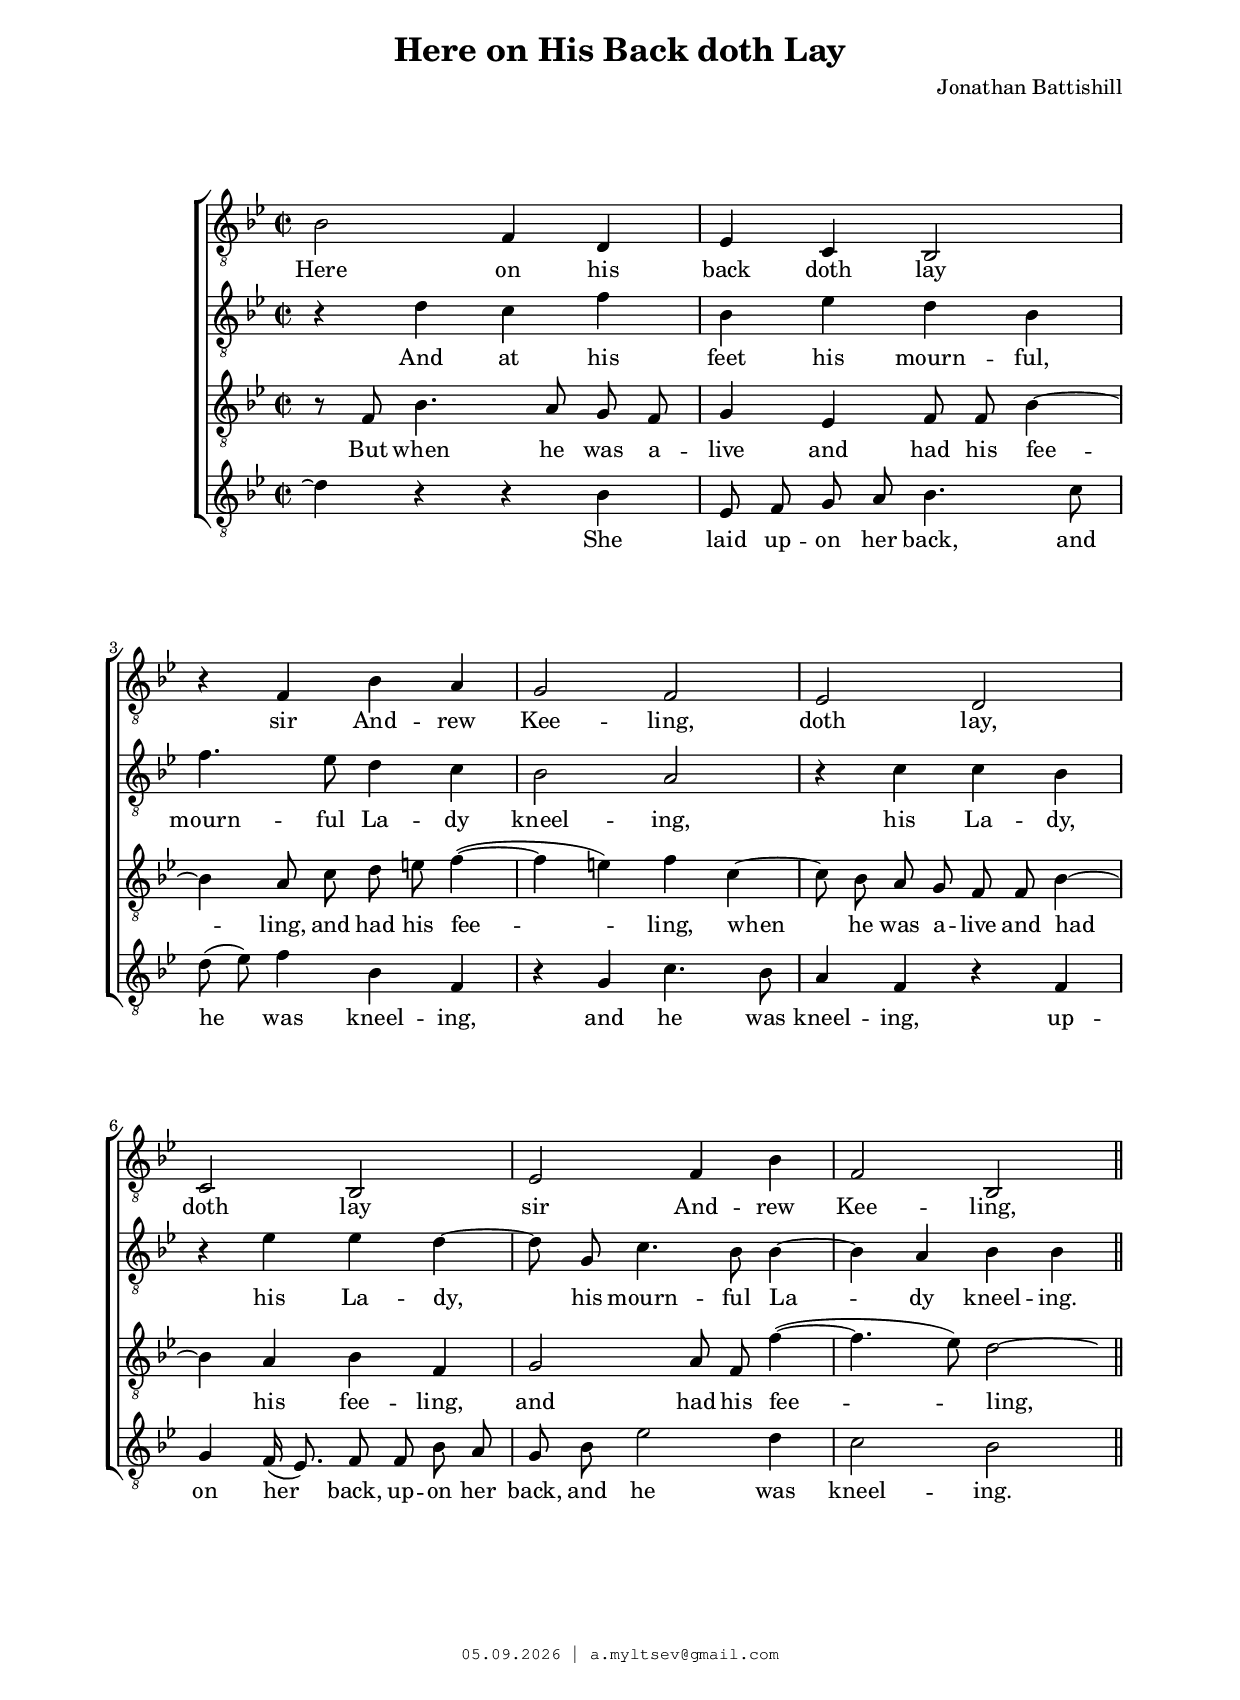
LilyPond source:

% headers {{{1
\version "2.18.2"
#(set-global-staff-size 18)
\header {
    title = "Here on His Back doth Lay"
    composer = "Jonathan Battishill"
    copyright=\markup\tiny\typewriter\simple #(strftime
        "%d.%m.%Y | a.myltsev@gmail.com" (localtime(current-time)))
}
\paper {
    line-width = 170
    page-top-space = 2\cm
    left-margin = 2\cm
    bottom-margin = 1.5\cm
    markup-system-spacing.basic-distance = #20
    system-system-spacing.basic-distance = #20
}

extendLV = #(define-music-function (parser location further) (number?) #{
      \once \override LaissezVibrerTie  #'X-extent = #'(0 . 0)
      \once \override LaissezVibrerTie  #'details #'note-head-gap = #(/ further -2)
      \once \override LaissezVibrerTie  #'extra-offset = #(cons (/ further 2) 0)
 #})

% notes {{{1

global = {
    \dynamicUp
    \key bes \major
    \clef "G_8"
    \time 2/2
    \autoBeamOff
}

lineOne =  \relative bes {
 \global
 bes2 f4 d |  ees c bes2 |  r4 f' bes a |  g2 f | 
 ees d |  c bes |  ees f4 bes |  f2 bes,
 \bar "||"
}
lineTwo = \relative  bes {
 \global
 r4 d c f |  bes, ees d bes |  f'4. ees8 d4 c |  bes2 a | 
 r4 c c bes |  r ees ees d~ |  d8 g, c4. bes8 bes4~ |  bes a bes bes |
}
lineThree = \relative f {
 \global
 r8 f bes4. a8 g f |  g4 ees f8 f bes4~ |  bes
 a8 c d e f4(~ |  f e) f c~ |  c8 bes a g
 f f bes4~ |  bes a bes f |  g2 a8 f f'4(~ |
 f4. ees8) \extendLV #9 d2 \laissezVibrer ~
}
lineFour = \relative bes {
  \global
 d4 \repeatTie r r bes |  ees,8 f g a bes4. c8 |  d( ees) f4
 bes, f |  r g c4. bes8 |  a4 f r f |
 g f16( ees8.) f8 f bes a | g bes ees2 d4 | c2 bes |
}
% lyrics {{{1

commonLyrics = \lyricmode {
    Here on his back doth lay sir And -- rew Kee -- ling,
    doth lay, doth lay sir And -- rew Kee -- ling,
}

lyrTwo = \lyricmode {
    And at his feet his mourn -- ful,
    mourn -- ful La -- dy kneel -- ing,
    his La -- dy, his La -- dy, his mourn -- ful La -- dy kneel -- ing.
}

lyrThree = \lyricmode {
    But when he was a -- live and had his fee -- ling,
    and had his fee -- ling,
    when he was a -- live and had his fee -- ling,
    and had his fee -- ling,
}

lyrFour = \lyricmode {
    \skip 1
    She laid up -- on her back, and he was kneel -- ing,
    and he was kneel -- ing,
    up -- on her back,
    up -- on her back,
    and he was kneel -- ing.
}

% score {{{1
\score {
    \new ChoirStaff <<
        \new Voice = "voiceOne" \lineOne
        \new Lyrics \lyricsto "voiceOne" \commonLyrics
        \new Voice = "alto" \lineTwo
        \new Lyrics \lyricsto "alto" \lyrTwo
        \new Voice = "tenor" \lineThree
        \new Lyrics \lyricsto "tenor" \lyrThree
        \new Voice = "bass" \lineFour
        \new Lyrics \lyricsto "bass" \lyrFour
    >>
    \layout {}
}
\score {
    \new ChoirStaff <<
        \new Voice = "voiceOne" {
            \tempo 4=90
            \lineOne
            \lineTwo
            \lineThree
            \lineFour
            \lineOne
            \lineTwo
            \lineThree
            \lineFour
        }
    >>
    \midi {
        \context {
            \Score
            midiChannelMapping = #'instrument
        }
    }
}

conductorTone = \relative bes {
    bes1 r1
}

metronome = \drummode {
    r1 sidestick4 sidestick4 sidestick4 sidestick4
    \repeat unfold 8 { sidestick2 \mf sidestick2\mp }
}

silentPart = { \repeat unfold 8 r1 }

\score {
    \new ChoirStaff <<
        \tempo 4=90
        \new DrumStaff { \metronome }
        \new Staff {
            \conductorTone
            <<
                \new Staff { \silentPart \lineOne \lineTwo       \lineThree \lineFour  \lineOne   \lineTwo }
                \new Staff { \silentPart \silentPart \lineOne    \lineTwo   \lineThree \lineFour  \lineOne }
                \new Staff { \silentPart \silentPart \silentPart \lineOne   \lineTwo   \lineThree \lineFour }
            >>
        }
    >>
    \midi {
        \context {
            \Score
            midiChannelMapping = #'instrument
        }
    }
}
% }}}
% vim:set ft=lilypond foldmethod=marker:
